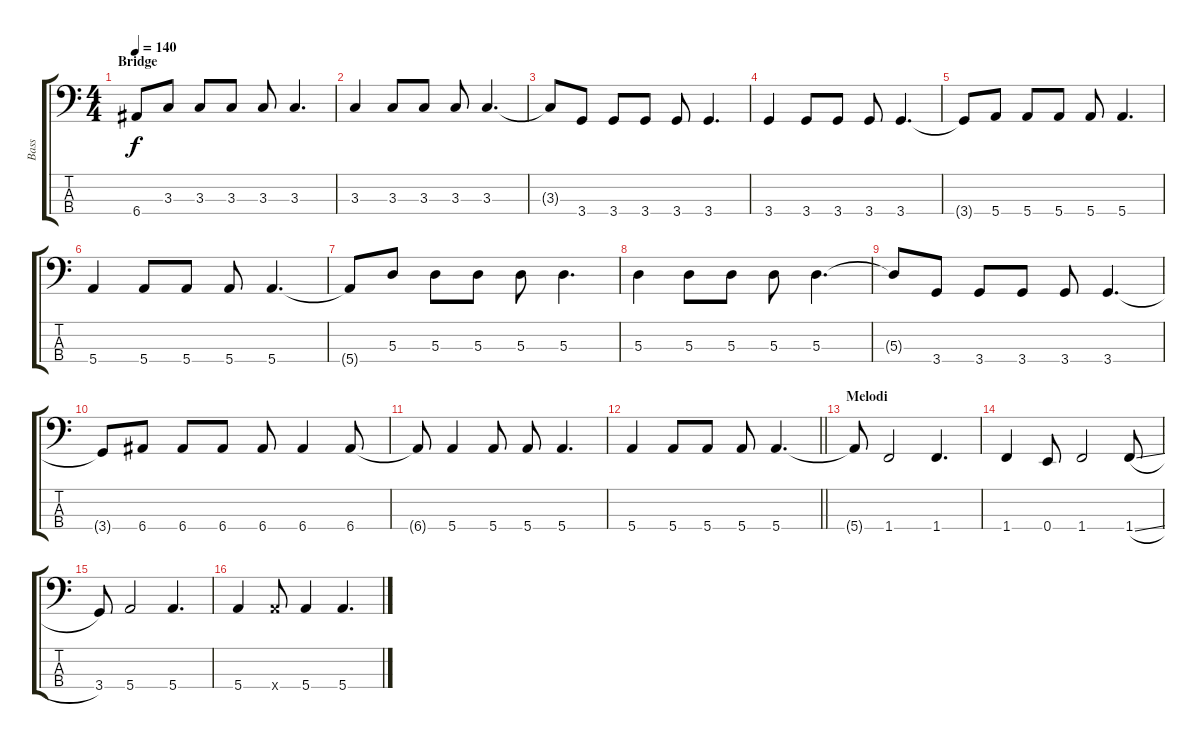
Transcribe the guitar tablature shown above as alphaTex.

\track ("Bass" "Bass") {instrument electricbassfinger}
\staff {score tabs}
\tuning (G2 D2 A1 E1) {hide}
\ts (4 4)
\section ("" "Bridge")
\tempo 140
\clef f4
\ks c
6.4{t}.8{dy f} 3.3.8 3.3.8 3.3.8 3.3.8 3.3.4{d} |
3.3.4 3.3.8 3.3.8 3.3.8 3.3.4{d} |
3.3{t}.8 3.4.8 3.4.8 3.4.8 3.4.8 3.4.4{d} |
3.4.4 3.4.8 3.4.8 3.4.8 3.4.4{d} |
3.4{t}.8 5.4.8 5.4.8 5.4.8 5.4.8 5.4.4{d} |
5.4.4 5.4.8 5.4.8 5.4.8 5.4.4{d} |
5.4{t}.8 5.3.8 5.3.8 5.3.8 5.3.8 5.3.4{d} |
5.3.4 5.3.8 5.3.8 5.3.8 5.3.4{d} |
5.3{t}.8 3.4.8 3.4.8 3.4.8 3.4.8 3.4.4{d} |
3.4{t}.8 6.4.8 6.4.8 6.4.8 6.4.8 6.4.4 6.4.8 |
6.4{t}.8 5.4.4 5.4.8 5.4.8 5.4.4{d} |
\barLineRight lightlight
5.4.4 5.4.8 5.4.8 5.4.8 5.4.4{d} |
\section ("" "Melodi")
5.4{t}.8 1.4.2 1.4.4{d} |
1.4.4 0.4.8 1.4.2 1.4{sl}.8 |
3.4.8 5.4.2 5.4.4{d} |
5.4.4 5.4{x}.8 5.4.4 5.4.4{d}
